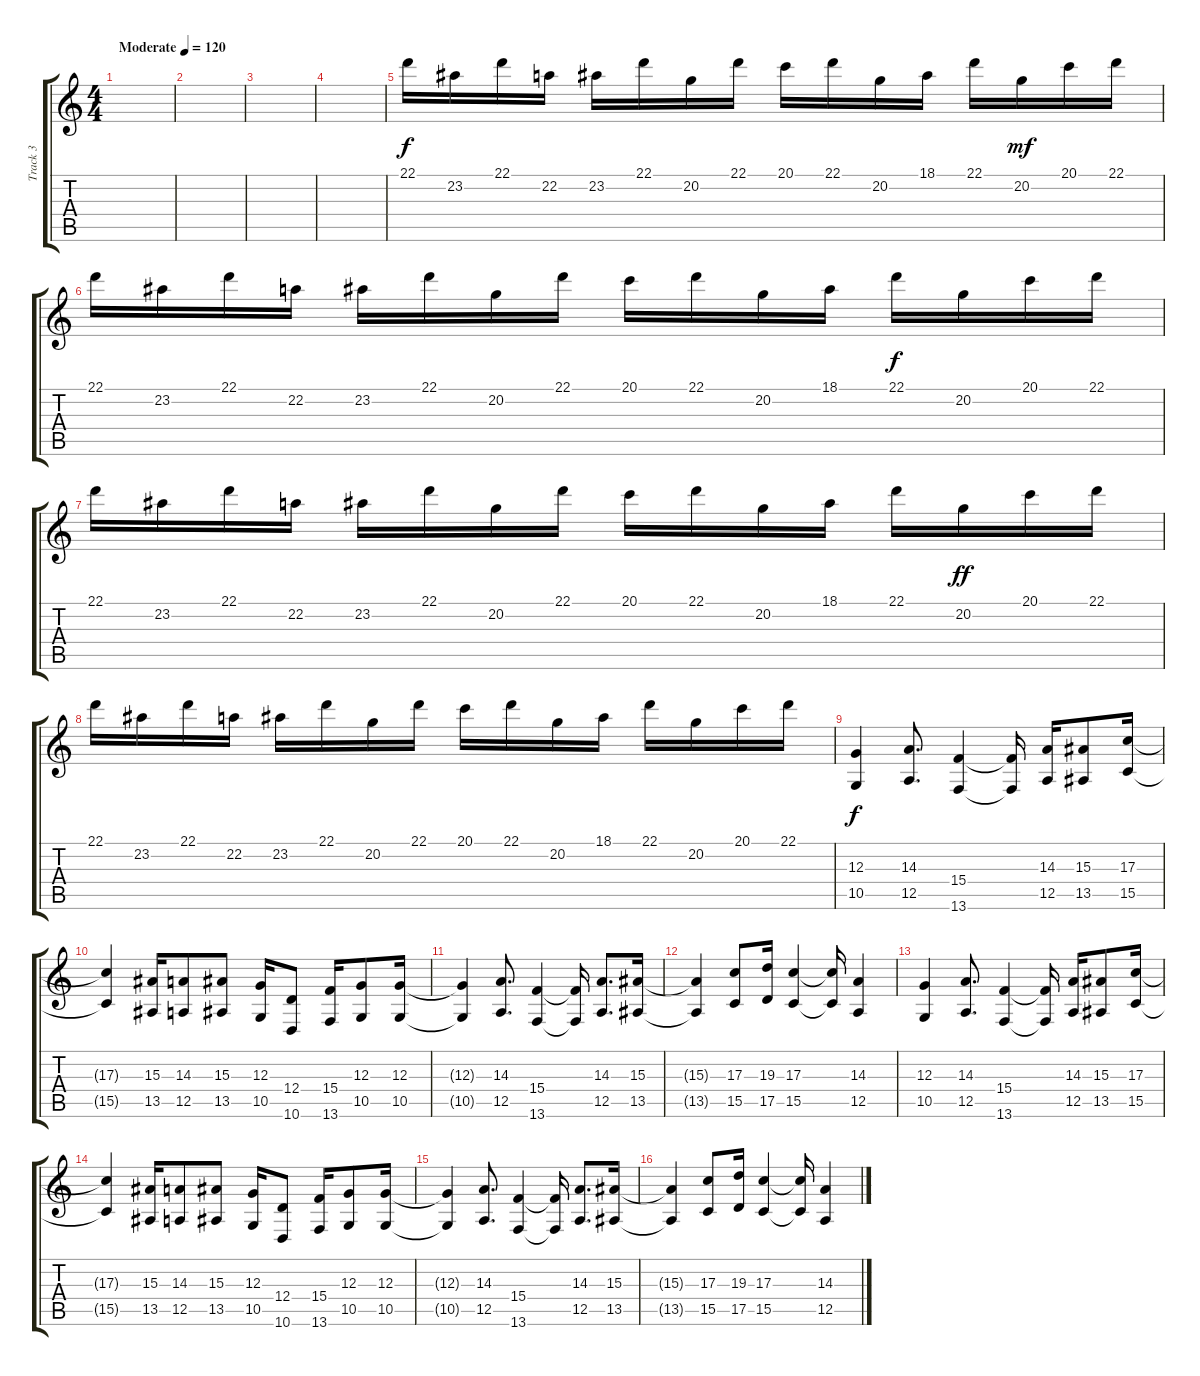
\track ("Track 3" "Track 3") {instrument drawbarorgan}
\staff {score tabs}
\tuning (E4 B3 G3 D3 A2 E2) {hide}
\ts (4 4)
\tempo (120 "Moderate")
\clef g2
\ks c
|
|
|
|
22.1.16 23.2.16 22.1.16 22.2.16 23.2.16 22.1.16 20.2.16 22.1.16 20.1.16 22.1.16 20.2.16 18.1.16 22.1.16 20.2.16{dy mf} 20.1.16 22.1.16 |
22.1.16 23.2.16 22.1.16 22.2.16 23.2.16 22.1.16 20.2.16 22.1.16 20.1.16 22.1.16 20.2.16 18.1.16 22.1.16{dy f} 20.2.16 20.1.16 22.1.16 |
22.1.16 23.2.16 22.1.16 22.2.16 23.2.16 22.1.16 20.2.16 22.1.16 20.1.16 22.1.16 20.2.16 18.1.16 22.1.16 20.2.16{dy ff} 20.1.16 22.1.16 |
22.1.16 23.2.16 22.1.16 22.2.16 23.2.16 22.1.16 20.2.16 22.1.16 20.1.16 22.1.16 20.2.16 18.1.16 22.1.16 20.2.16 20.1.16 22.1.16 |
(12.3 10.5).4{dy f} (14.3 12.5).8{d} (15.4 13.6).4 (15.4{t} 13.6{t}).16 (14.3 12.5).16 (15.3 13.5).8 (17.3 15.5).16 |
(17.3{t} 15.5{t}).4 (15.3 13.5).16 (14.3 12.5).8 (15.3 13.5).8 (12.3 10.5).16 (12.4 10.6).8 (15.4 13.6).16 (12.3 10.5).8 (12.3 10.5).16 |
(12.3{t} 10.5{t}).4 (14.3 12.5).8{d} (15.4 13.6).4 (15.4{t} 13.6{t}).16 (14.3 12.5).8{d} (15.3 13.5).16 |
(15.3{t} 13.5{t}).4 (17.3 15.5).8 (19.3 17.5).16 (17.3 15.5).4 (17.3{t} 15.5{t}).16 (14.3 12.5).4 |
(12.3 10.5).4 (14.3 12.5).8{d} (15.4 13.6).4 (15.4{t} 13.6{t}).16 (14.3 12.5).16 (15.3 13.5).8 (17.3 15.5).16 |
(17.3{t} 15.5{t}).4 (15.3 13.5).16 (14.3 12.5).8 (15.3 13.5).8 (12.3 10.5).16 (12.4 10.6).8 (15.4 13.6).16 (12.3 10.5).8 (12.3 10.5).16 |
(12.3{t} 10.5{t}).4 (14.3 12.5).8{d} (15.4 13.6).4 (15.4{t} 13.6{t}).16 (14.3 12.5).8{d} (15.3 13.5).16 |
(15.3{t} 13.5{t}).4 (17.3 15.5).8 (19.3 17.5).16 (17.3 15.5).4 (17.3{t} 15.5{t}).16 (14.3 12.5).4
